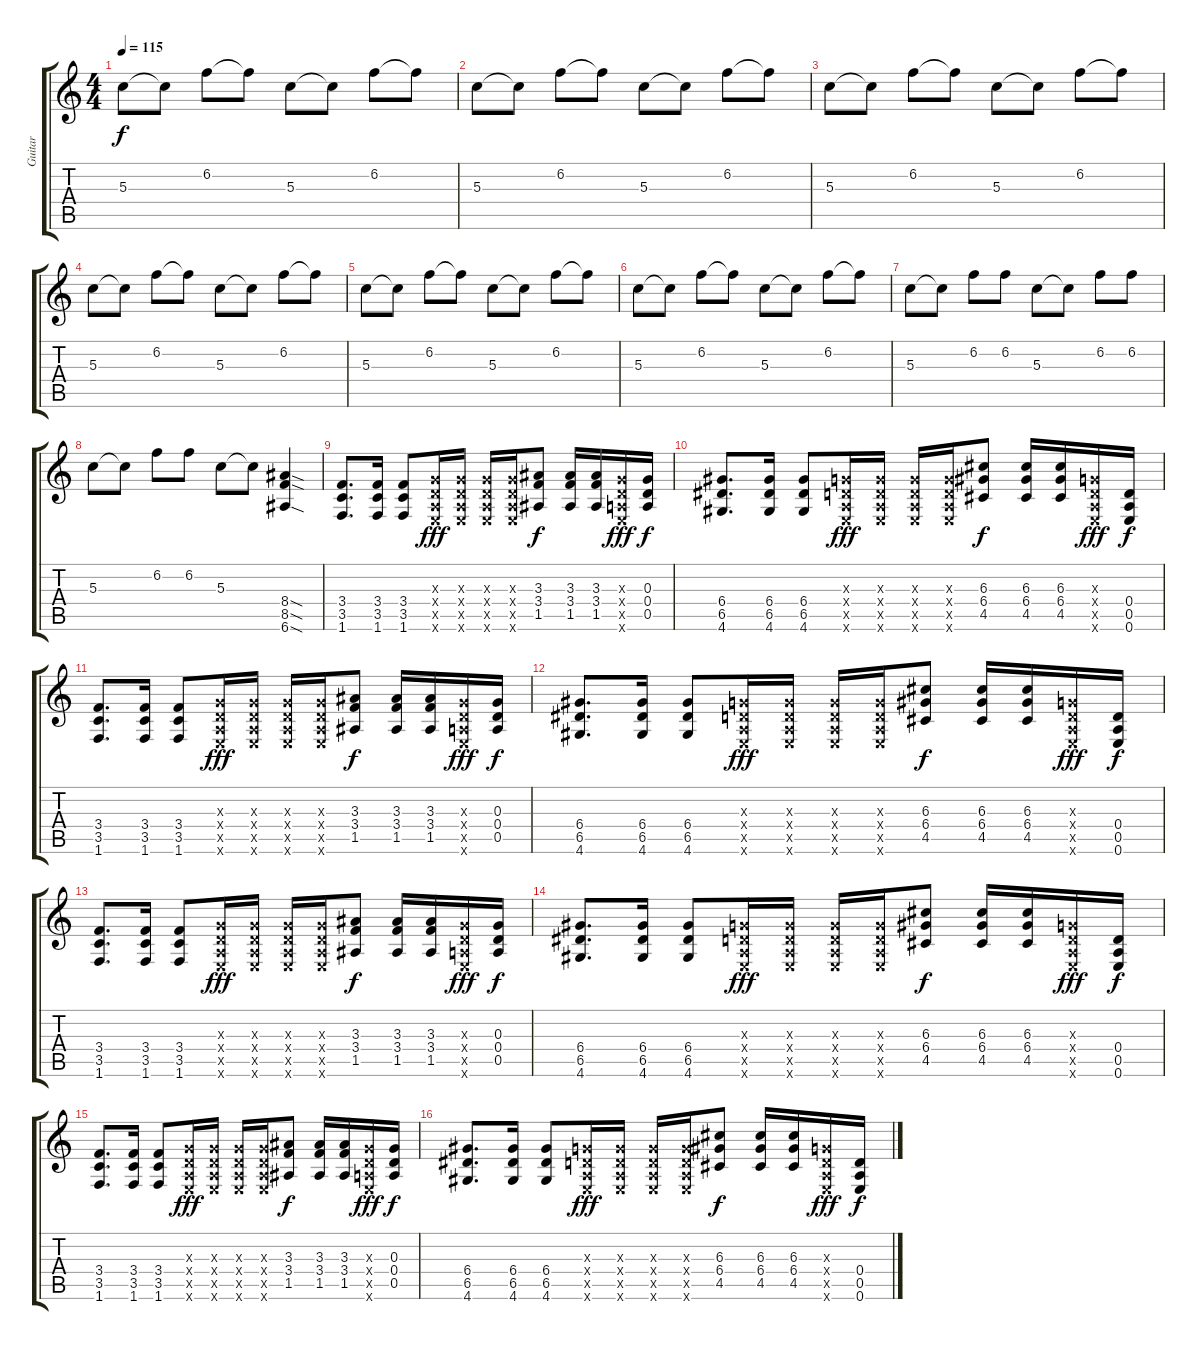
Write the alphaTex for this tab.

\track ("Guitar " "Guitar ") {instrument distortionguitar}
\staff {score tabs}
\tuning (E4 B3 G3 D3 A2 E2) {hide}
\ts (4 4)
\tempo 115
\clef g2
\ks c
5.3.8{dy f} 5.3{t}.8 6.2.8 6.2{t}.8 5.3.8 5.3{t}.8 6.2.8 6.2{t}.8 |
5.3.8 5.3{t}.8 6.2.8 6.2{t}.8 5.3.8 5.3{t}.8 6.2.8 6.2{t}.8 |
5.3.8 5.3{t}.8 6.2.8 6.2{t}.8 5.3.8 5.3{t}.8 6.2.8 6.2{t}.8 |
5.3.8 5.3{t}.8 6.2.8 6.2{t}.8 5.3.8 5.3{t}.8 6.2.8 6.2{t}.8 |
5.3.8 5.3{t}.8 6.2.8 6.2{t}.8 5.3.8 5.3{t}.8 6.2.8 6.2{t}.8 |
5.3.8 5.3{t}.8 6.2.8 6.2{t}.8 5.3.8 5.3{t}.8 6.2.8 6.2{t}.8 |
5.3.8 5.3{t}.8 6.2.8 6.2.8 5.3.8 5.3{t}.8 6.2.8 6.2.8 |
5.3.8 5.3{t}.8 6.2.8 6.2.8 5.3.8 5.3{t}.8 (8.4{sod} 8.5{sod} 6.6{sod}).4 |
(3.4 3.5 1.6).8{d} (3.4 3.5 1.6).16 (3.4 3.5 1.6).8 (0.3{x} 0.4{x} 0.5{x} 0.6{x}).16{dy fff} (0.3{x} 0.4{x} 0.5{x} 0.6{x}).16 (0.3{x} 0.4{x} 0.5{x} 0.6{x}).16 (0.3{x} 0.4{x} 0.5{x} 0.6{x}).16 (3.3 3.4 1.5).8{dy f} (3.3 3.4 1.5).16 (3.3 3.4 1.5).16 (0.3{x} 0.4{x} 0.5{x} 0.6{x}).16{dy fff} (0.3 0.4 0.5).16{dy f} |
(6.4 6.5 4.6).8{d} (6.4 6.5 4.6).16 (6.4 6.5 4.6).8 (0.3{x} 0.4{x} 0.5{x} 0.6{x}).16{dy fff} (0.3{x} 0.4{x} 0.5{x} 0.6{x}).16 (0.3{x} 0.4{x} 0.5{x} 0.6{x}).16 (0.3{x} 0.4{x} 0.5{x} 0.6{x}).16 (6.3 6.4 4.5).8{dy f} (6.3 6.4 4.5).16 (6.3 6.4 4.5).16 (0.3{x} 0.4{x} 0.5{x} 0.6{x}).16{dy fff} (0.4 0.5 0.6).16{dy f} |
(3.4 3.5 1.6).8{d} (3.4 3.5 1.6).16 (3.4 3.5 1.6).8 (0.3{x} 0.4{x} 0.5{x} 0.6{x}).16{dy fff} (0.3{x} 0.4{x} 0.5{x} 0.6{x}).16 (0.3{x} 0.4{x} 0.5{x} 0.6{x}).16 (0.3{x} 0.4{x} 0.5{x} 0.6{x}).16 (3.3 3.4 1.5).8{dy f} (3.3 3.4 1.5).16 (3.3 3.4 1.5).16 (0.3{x} 0.4{x} 0.5{x} 0.6{x}).16{dy fff} (0.3 0.4 0.5).16{dy f} |
(6.4 6.5 4.6).8{d} (6.4 6.5 4.6).16 (6.4 6.5 4.6).8 (0.3{x} 0.4{x} 0.5{x} 0.6{x}).16{dy fff} (0.3{x} 0.4{x} 0.5{x} 0.6{x}).16 (0.3{x} 0.4{x} 0.5{x} 0.6{x}).16 (0.3{x} 0.4{x} 0.5{x} 0.6{x}).16 (6.3 6.4 4.5).8{dy f} (6.3 6.4 4.5).16 (6.3 6.4 4.5).16 (0.3{x} 0.4{x} 0.5{x} 0.6{x}).16{dy fff} (0.4 0.5 0.6).16{dy f} |
(3.4 3.5 1.6).8{d} (3.4 3.5 1.6).16 (3.4 3.5 1.6).8 (0.3{x} 0.4{x} 0.5{x} 0.6{x}).16{dy fff} (0.3{x} 0.4{x} 0.5{x} 0.6{x}).16 (0.3{x} 0.4{x} 0.5{x} 0.6{x}).16 (0.3{x} 0.4{x} 0.5{x} 0.6{x}).16 (3.3 3.4 1.5).8{dy f} (3.3 3.4 1.5).16 (3.3 3.4 1.5).16 (0.3{x} 0.4{x} 0.5{x} 0.6{x}).16{dy fff} (0.3 0.4 0.5).16{dy f} |
(6.4 6.5 4.6).8{d} (6.4 6.5 4.6).16 (6.4 6.5 4.6).8 (0.3{x} 0.4{x} 0.5{x} 0.6{x}).16{dy fff} (0.3{x} 0.4{x} 0.5{x} 0.6{x}).16 (0.3{x} 0.4{x} 0.5{x} 0.6{x}).16 (0.3{x} 0.4{x} 0.5{x} 0.6{x}).16 (6.3 6.4 4.5).8{dy f} (6.3 6.4 4.5).16 (6.3 6.4 4.5).16 (0.3{x} 0.4{x} 0.5{x} 0.6{x}).16{dy fff} (0.4 0.5 0.6).16{dy f} |
(3.4 3.5 1.6).8{d} (3.4 3.5 1.6).16 (3.4 3.5 1.6).8 (0.3{x} 0.4{x} 0.5{x} 0.6{x}).16{dy fff} (0.3{x} 0.4{x} 0.5{x} 0.6{x}).16 (0.3{x} 0.4{x} 0.5{x} 0.6{x}).16 (0.3{x} 0.4{x} 0.5{x} 0.6{x}).16 (3.3 3.4 1.5).8{dy f} (3.3 3.4 1.5).16 (3.3 3.4 1.5).16 (0.3{x} 0.4{x} 0.5{x} 0.6{x}).16{dy fff} (0.3 0.4 0.5).16{dy f} |
(6.4 6.5 4.6).8{d} (6.4 6.5 4.6).16 (6.4 6.5 4.6).8 (0.3{x} 0.4{x} 0.5{x} 0.6{x}).16{dy fff} (0.3{x} 0.4{x} 0.5{x} 0.6{x}).16 (0.3{x} 0.4{x} 0.5{x} 0.6{x}).16 (0.3{x} 0.4{x} 0.5{x} 0.6{x}).16 (6.3 6.4 4.5).8{dy f} (6.3 6.4 4.5).16 (6.3 6.4 4.5).16 (0.3{x} 0.4{x} 0.5{x} 0.6{x}).16{dy fff} (0.4 0.5 0.6).16{dy f}
